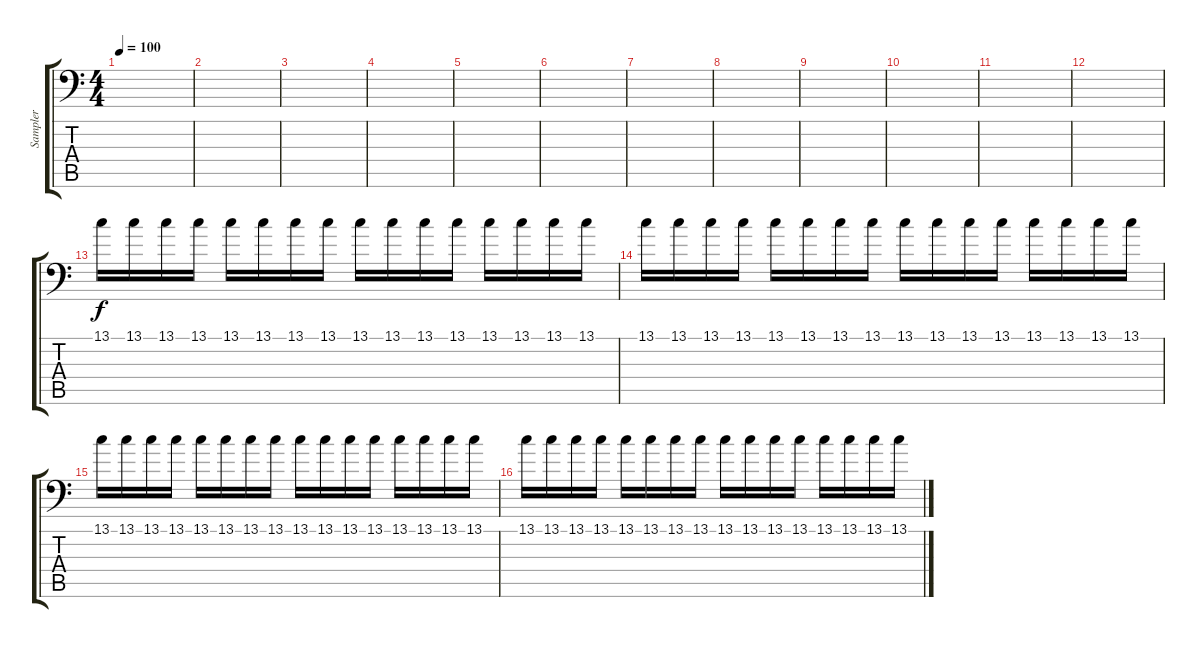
\track ("Sampler" "Sampler") {instrument lead5charang}
\staff {score tabs}
\tuning (B3 Gb3 D3 A2 E2 A1) {hide}
\ts (4 4)
\tempo 100
\clef f4
\ks c
|
|
|
|
|
|
|
|
|
|
|
|
13.1.16 13.1.16 13.1.16 13.1.16 13.1.16 13.1.16 13.1.16 13.1.16 13.1.16 13.1.16 13.1.16 13.1.16 13.1.16 13.1.16 13.1.16 13.1.16 |
13.1.16 13.1.16 13.1.16 13.1.16 13.1.16 13.1.16 13.1.16 13.1.16 13.1.16 13.1.16 13.1.16 13.1.16 13.1.16 13.1.16 13.1.16 13.1.16 |
13.1.16 13.1.16 13.1.16 13.1.16 13.1.16 13.1.16 13.1.16 13.1.16 13.1.16 13.1.16 13.1.16 13.1.16 13.1.16 13.1.16 13.1.16 13.1.16 |
13.1.16 13.1.16 13.1.16 13.1.16 13.1.16 13.1.16 13.1.16 13.1.16 13.1.16 13.1.16 13.1.16 13.1.16 13.1.16 13.1.16 13.1.16 13.1.16
